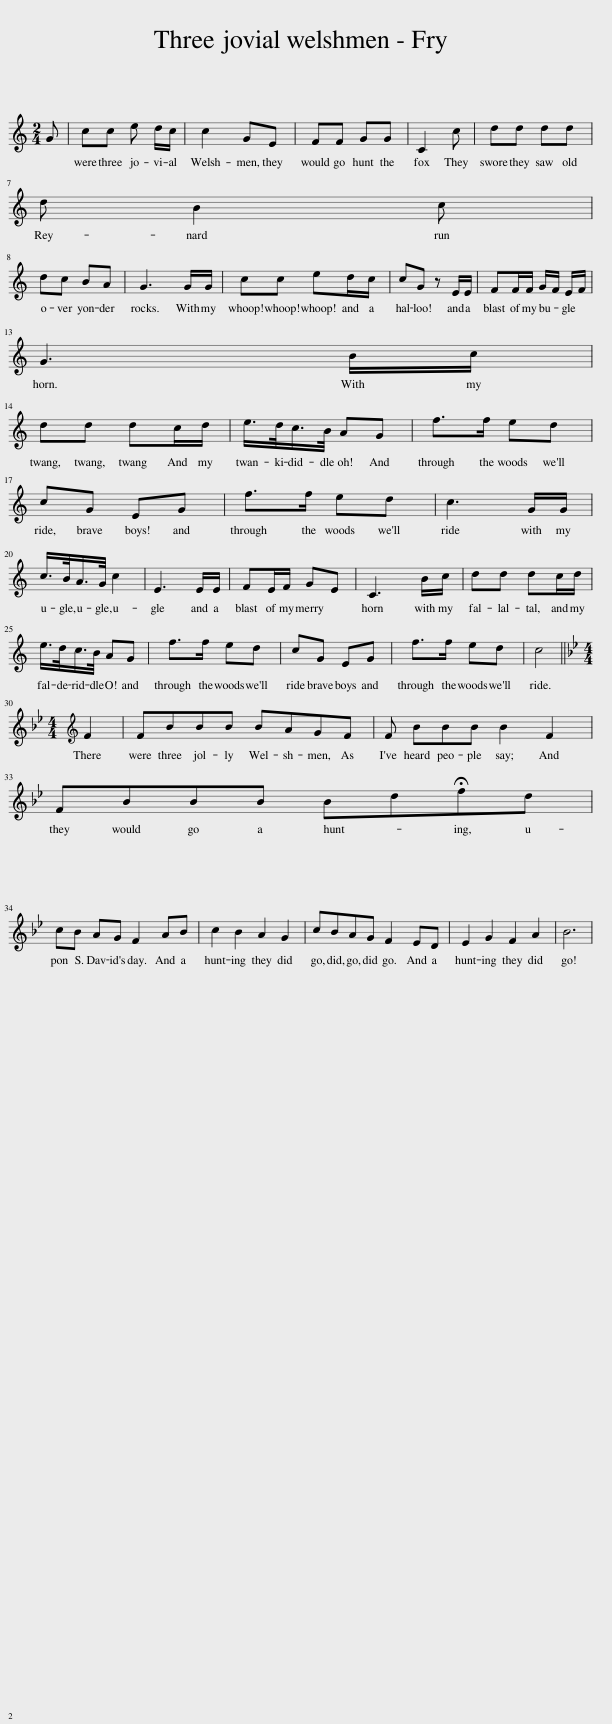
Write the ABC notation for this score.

X:1
L:1/8
M:2/4
I:linebreak $
K:C
V:1 treble
V:1
 G | cc e d/c/ | c2 GE | FF GG | C2 c | %5
 dd dd |$ d B2 c |$ dc BA | G3 G/G/ | cc ed/c/ | %10
 cG z E/E/ | FF/F/ G/F/ E/F/ |$ G3 B/c/ |$ dd dc/d/ | e/>d/c/>B/ AG | %15
 f>f ed |$ cG EG | f>f ed | c3 G/G/ |$ c/>B/A/>G/ c2 | %20
 E3 E/E/ | FE/F/ GE | C3 B/c/ | dd dc/d/ |$ e/>d/c/>B/ AG | %25
 f>f ed | cG EG | f>f ed | c4 ||$[K:Bb][M:4/4][K:treble] F2 | %30
 FBBB BAGF | F BBB B2 F2 |$ FBBB Bd!fermata!fd |$ cB AG F2 AB | c2 B2 A2 G2 | %35
 cBAG F2 ED | E2 G2 F2 A2 | B6 x2 | %38
